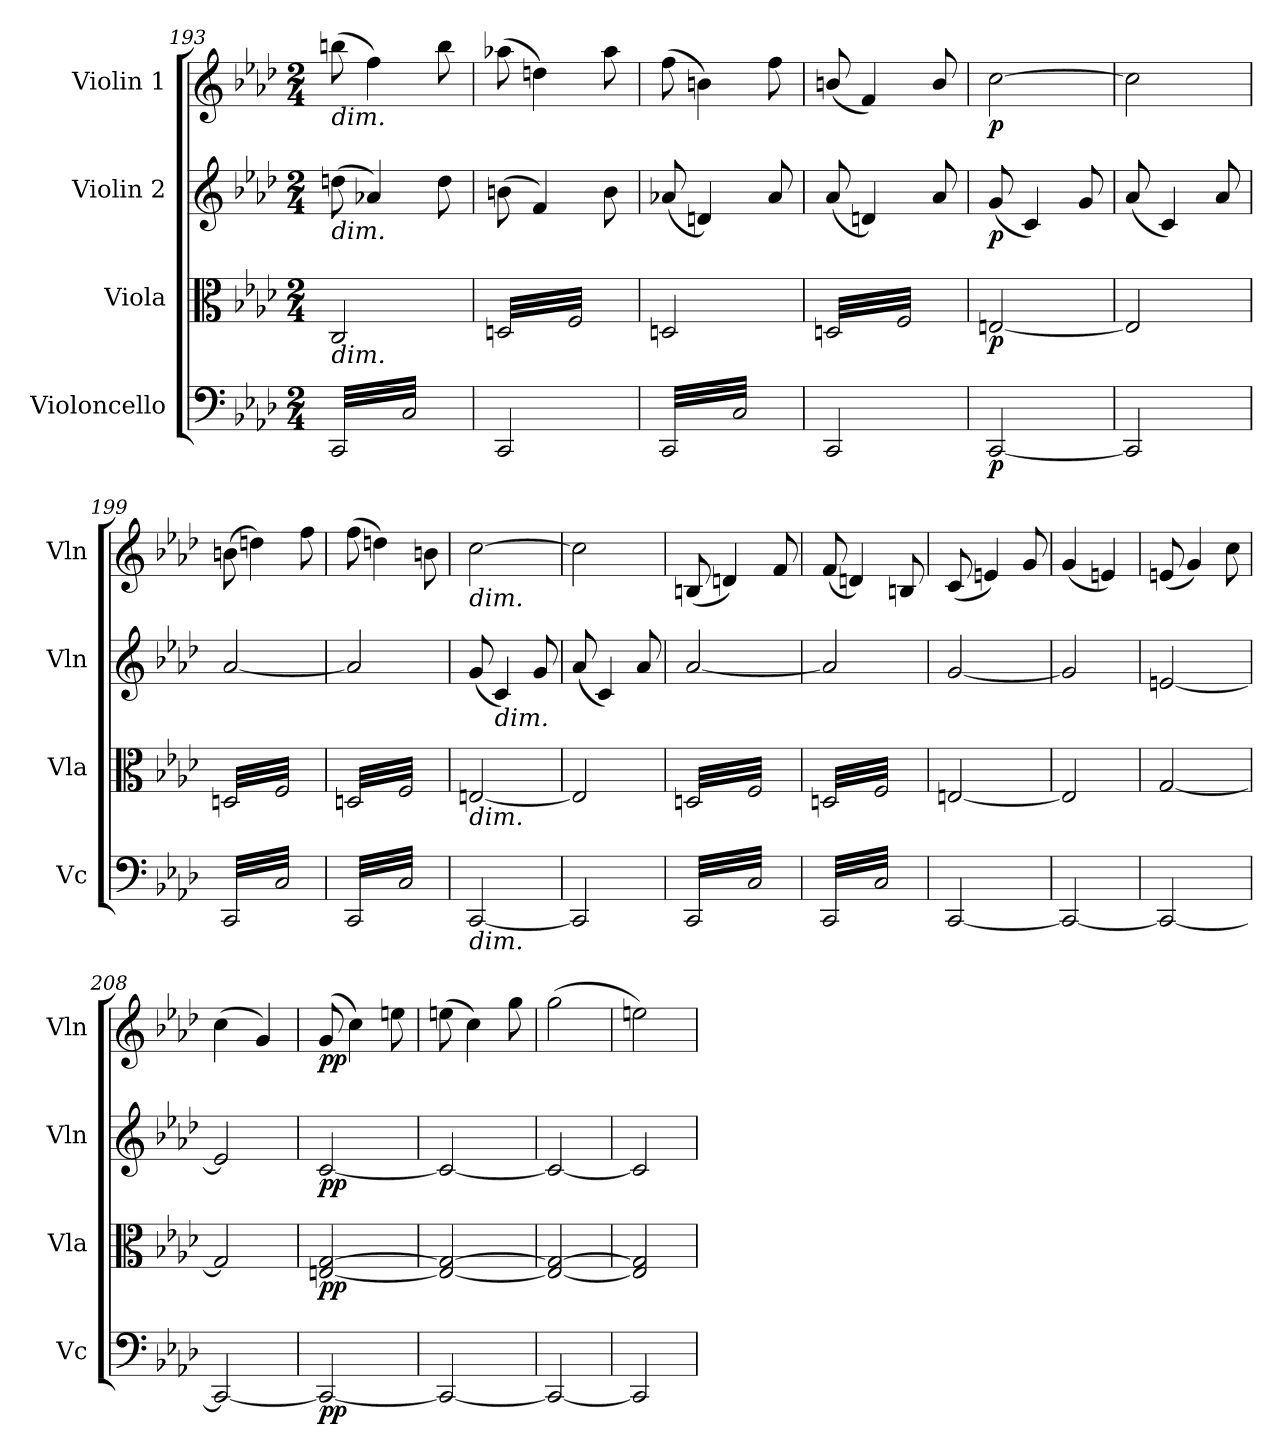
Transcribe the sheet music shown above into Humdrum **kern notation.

**kern	**dynam	**kern	**dynam	**kern	**dynam	**kern	**dynam
*part4	*part4	*part3	*part3	*part2	*part2	*part1	*part1
*staff4	*staff4	*staff3	*staff3	*staff2	*staff2	*staff1	*staff1
*I"Violoncello	*	*I"Viola	*	*I"Violin 2	*	*I"Violin 1	*
*I'Vc	*	*I'Vla	*	*I'Vln	*	*I'Vln	*
*clefF4	*	*clefC3	*	*clefG2	*	*clefG2	*
*k[b-e-a-d-]	*	*k[b-e-a-d-]	*	*k[b-e-a-d-]	*	*k[b-e-a-d-]	*
*M2/4	*	*M2/4	*	*M2/4	*	*M2/4	*
=193	=193	=193	=193	=193	=193	=193	=193
!	!	!	!	!	!	!LO:TX:b:i:t=dim.	!
!	!	!	!	!LO:TX:b:i:t=dim.	!	!	!
!	!	!LO:TX:b:i:t=dim.	!	!	!	!	!
!LO:TX:b:i:t=dim.	!	!	!	!	!	!	!
*tremolo	*	*	*	*	*	*	*
(32CC/LLL	.	2C/	.	(8ddn\	.	(8bbn\	.
32C/)	.	.	.	.	.	.	.
32CC/	.	.	.	.	.	.	.
32C/)	.	.	.	.	.	.	.
32CC/	.	.	.	4a-X/)	.	4ff\)	.
32C/)	.	.	.	.	.	.	.
32CC/	.	.	.	.	.	.	.
32C/)	.	.	.	.	.	.	.
32CC/	.	.	.	.	.	.	.
32C/)	.	.	.	.	.	.	.
32CC/	.	.	.	.	.	.	.
32C/)	.	.	.	.	.	.	.
32CC/	.	.	.	8dd\	.	8bb\	.
32C/)	.	.	.	.	.	.	.
32CC/	.	.	.	.	.	.	.
32C/)JJJ	.	.	.	.	.	.	.
*Xtremolo	*	*	*	*	*	*	*
=194	=194	=194	=194	=194	=194	=194	=194
*	*	*tremolo	*	*	*	*	*
2CC/	.	(32Dn/LLL	.	(8bn\	.	(8aa-X\	.
.	.	32F/)	.	.	.	.	.
.	.	32Dn/	.	.	.	.	.
.	.	32F/)	.	.	.	.	.
.	.	32Dn/	.	4f/)	.	4ddn\)	.
.	.	32F/)	.	.	.	.	.
.	.	32Dn/	.	.	.	.	.
.	.	32F/)	.	.	.	.	.
.	.	32Dn/	.	.	.	.	.
.	.	32F/)	.	.	.	.	.
.	.	32Dn/	.	.	.	.	.
.	.	32F/)	.	.	.	.	.
.	.	32Dn/	.	8b\	.	8aa-\	.
.	.	32F/)	.	.	.	.	.
.	.	32Dn/	.	.	.	.	.
.	.	32F/)JJJ	.	.	.	.	.
*	*	*Xtremolo	*	*	*	*	*
=195	=195	=195	=195	=195	=195	=195	=195
*tremolo	*	*	*	*	*	*	*
(32CC/LLL	.	2Dn/	.	(8a-X/	.	(8ff\	.
32C/)	.	.	.	.	.	.	.
32CC/	.	.	.	.	.	.	.
32C/)	.	.	.	.	.	.	.
32CC/	.	.	.	4dn/)	.	4bn\)	.
32C/)	.	.	.	.	.	.	.
32CC/	.	.	.	.	.	.	.
32C/)	.	.	.	.	.	.	.
32CC/	.	.	.	.	.	.	.
32C/)	.	.	.	.	.	.	.
32CC/	.	.	.	.	.	.	.
32C/)	.	.	.	.	.	.	.
32CC/	.	.	.	8a-/	.	8ff\	.
32C/)	.	.	.	.	.	.	.
32CC/	.	.	.	.	.	.	.
32C/)JJJ	.	.	.	.	.	.	.
*Xtremolo	*	*	*	*	*	*	*
=196	=196	=196	=196	=196	=196	=196	=196
*	*	*tremolo	*	*	*	*	*
2CC/	.	(32Dn/LLL	.	(8a-/	.	(8bn/	.
.	.	32F/)	.	.	.	.	.
.	.	32Dn/	.	.	.	.	.
.	.	32F/)	.	.	.	.	.
.	.	32Dn/	.	4dn/)	.	4f/)	.
.	.	32F/)	.	.	.	.	.
.	.	32Dn/	.	.	.	.	.
.	.	32F/)	.	.	.	.	.
.	.	32Dn/	.	.	.	.	.
.	.	32F/)	.	.	.	.	.
.	.	32Dn/	.	.	.	.	.
.	.	32F/)	.	.	.	.	.
.	.	32Dn/	.	8a-/	.	8b/	.
.	.	32F/)	.	.	.	.	.
.	.	32Dn/	.	.	.	.	.
.	.	32F/)JJJ	.	.	.	.	.
*	*	*Xtremolo	*	*	*	*	*
=197	=197	=197	=197	=197	=197	=197	=197
!	!LO:DY:b	!	!LO:DY:b	!	!LO:DY:b	!	!LO:DY:b
[2CC/	p	[2En/	p	(8g/	p	[2cc\	p
.	.	.	.	.	.	.	.
.	.	.	.	.	.	.	.
.	.	.	.	.	.	.	.
.	.	.	.	4c/)	.	.	.
.	.	.	.	.	.	.	.
.	.	.	.	.	.	.	.
.	.	.	.	.	.	.	.
.	.	.	.	8g/	.	.	.
=198	=198	=198	=198	=198	=198	=198	=198
2CC/]	.	2E/]	.	(8a-/	.	2cc\]	.
.	.	.	.	4c/)	.	.	.
.	.	.	.	8a-/	.	.	.
=199	=199	=199	=199	=199	=199	=199	=199
*tremolo	*	*	*	*	*	*	*
*	*	*tremolo	*	*	*	*	*
(<32CC/LLL	.	(<32Dn/LLL	.	[2a-/	.	(8bn\	.
32C/	.	32F/	.	.	.	.	.
32CC/	.	32Dn/	.	.	.	.	.
32C/	.	32F/	.	.	.	.	.
32CC/	.	32Dn/	.	.	.	4ddn\)	.
32C/	.	32F/	.	.	.	.	.
32CC/	.	32Dn/	.	.	.	.	.
32C/	.	32F/	.	.	.	.	.
32CC/	.	32Dn/	.	.	.	.	.
32C/	.	32F/	.	.	.	.	.
32CC/	.	32Dn/	.	.	.	.	.
32C/	.	32F/	.	.	.	.	.
32CC/	.	32Dn/	.	.	.	8ff\	.
32C/	.	32F/	.	.	.	.	.
32CC/	.	32Dn/	.	.	.	.	.
32C/JJJ	.	32F/JJJ	.	.	.	.	.
=200	=200	=200	=200	=200	=200	=200	=200
32CC/LLL	.	32Dn/LLL	.	2a-/]	.	(8ff\	.
32C/)	.	32F/)	.	.	.	.	.
32CC/	.	32Dn/	.	.	.	.	.
32C/)	.	32F/)	.	.	.	.	.
32CC/	.	32Dn/	.	.	.	4ddn\)	.
32C/)	.	32F/)	.	.	.	.	.
32CC/	.	32Dn/	.	.	.	.	.
32C/)	.	32F/)	.	.	.	.	.
32CC/	.	32Dn/	.	.	.	.	.
32C/)	.	32F/)	.	.	.	.	.
32CC/	.	32Dn/	.	.	.	.	.
32C/)	.	32F/)	.	.	.	.	.
32CC/	.	32Dn/	.	.	.	8bn\	.
32C/)	.	32F/)	.	.	.	.	.
32CC/	.	32Dn/	.	.	.	.	.
32C/)JJJ	.	32F/)JJJ	.	.	.	.	.
*	*	*Xtremolo	*	*	*	*	*
*Xtremolo	*	*	*	*	*	*	*
!!LO:LB:g=z
=201	=201	=201	=201	=201	=201	=201	=201
!	!	!	!	!	!	!LO:TX:b:i:t=dim.	!
!	!	!LO:TX:b:i:t=dim.	!	!	!	!	!
!LO:TX:b:i:t=dim.	!	!	!	!	!	!	!
[2CC/	.	[2En/	.	(8g/	.	[2cc\	.
.	.	.	.	.	.	.	.
.	.	.	.	.	.	.	.
.	.	.	.	.	.	.	.
!	!	!	!	!LO:TX:b:i:t=dim.	!	!	!
.	.	.	.	4c/)	.	.	.
.	.	.	.	.	.	.	.
.	.	.	.	.	.	.	.
.	.	.	.	.	.	.	.
.	.	.	.	8g/	.	.	.
!!LO:LB:g=z
=202	=202	=202	=202	=202	=202	=202	=202
2CC/]	.	2E/]	.	(8a-/	.	2cc\]	.
.	.	.	.	4c/)	.	.	.
.	.	.	.	8a-/	.	.	.
=203	=203	=203	=203	=203	=203	=203	=203
*tremolo	*	*	*	*	*	*	*
*	*	*tremolo	*	*	*	*	*
(<32CC/LLL	.	(<32Dn/LLL	.	[2a-/	.	(8Bn/	.
32C/	.	32F/	.	.	.	.	.
32CC/	.	32Dn/	.	.	.	.	.
32C/	.	32F/	.	.	.	.	.
32CC/	.	32Dn/	.	.	.	4dn/)	.
32C/	.	32F/	.	.	.	.	.
32CC/	.	32Dn/	.	.	.	.	.
32C/	.	32F/	.	.	.	.	.
32CC/	.	32Dn/	.	.	.	.	.
32C/	.	32F/	.	.	.	.	.
32CC/	.	32Dn/	.	.	.	.	.
32C/	.	32F/	.	.	.	.	.
32CC/	.	32Dn/	.	.	.	8f/	.
32C/	.	32F/	.	.	.	.	.
32CC/	.	32Dn/	.	.	.	.	.
32C/JJJ	.	32F/JJJ	.	.	.	.	.
=204	=204	=204	=204	=204	=204	=204	=204
32CC/LLL	.	32Dn/LLL	.	2a-/]	.	(8f/	.
32C/)	.	32F/)	.	.	.	.	.
32CC/	.	32Dn/	.	.	.	.	.
32C/)	.	32F/)	.	.	.	.	.
32CC/	.	32Dn/	.	.	.	4dn/)	.
32C/)	.	32F/)	.	.	.	.	.
32CC/	.	32Dn/	.	.	.	.	.
32C/)	.	32F/)	.	.	.	.	.
32CC/	.	32Dn/	.	.	.	.	.
32C/)	.	32F/)	.	.	.	.	.
32CC/	.	32Dn/	.	.	.	.	.
32C/)	.	32F/)	.	.	.	.	.
32CC/	.	32Dn/	.	.	.	8Bn/	.
32C/)	.	32F/)	.	.	.	.	.
32CC/	.	32Dn/	.	.	.	.	.
32C/)JJJ	.	32F/)JJJ	.	.	.	.	.
*	*	*Xtremolo	*	*	*	*	*
*Xtremolo	*	*	*	*	*	*	*
=205	=205	=205	=205	=205	=205	=205	=205
[2CC/	.	[2En/	.	[2g/	.	(8c/	.
.	.	.	.	.	.	.	.
.	.	.	.	.	.	.	.
.	.	.	.	.	.	.	.
.	.	.	.	.	.	4en/)	.
.	.	.	.	.	.	.	.
.	.	.	.	.	.	.	.
.	.	.	.	.	.	.	.
.	.	.	.	.	.	8g/	.
=206	=206	=206	=206	=206	=206	=206	=206
2CC/_	.	2E/]	.	2g/]	.	(4g/	.
.	.	.	.	.	.	4en/)	.
=207	=207	=207	=207	=207	=207	=207	=207
2CC/_	.	[2G/	.	[2en/	.	(8en/	.
.	.	.	.	.	.	4g/)	.
.	.	.	.	.	.	8cc\	.
=208	=208	=208	=208	=208	=208	=208	=208
2CC/_	.	2G/]	.	2e/]	.	(4cc\	.
.	.	.	.	.	.	4g/)	.
=209	=209	=209	=209	=209	=209	=209	=209
!	!LO:DY:b	!	!LO:DY:b	!	!LO:DY:b	!	!LO:DY:b
2CC/_	pp	[2En/ [2G/	pp	[2c/	pp	(8g/	pp
.	.	.	.	.	.	4cc\)	.
.	.	.	.	.	.	8een\	.
=210	=210	=210	=210	=210	=210	=210	=210
2CC/_	.	2E/_ 2G/_	.	2c/_	.	(8een\	.
.	.	.	.	.	.	4cc\)	.
.	.	.	.	.	.	8gg\	.
=211	=211	=211	=211	=211	=211	=211	=211
2CC/_	.	2E/_ 2G/_	.	2c/_	.	(2gg\	.
=212	=212	=212	=212	=212	=212	=212	=212
2CC/]	.	2E/] 2G/]	.	2c/]	.	2een\)	.
=	=	=	=	=	=	=	=
*-	*-	*-	*-	*-	*-	*-	*-
